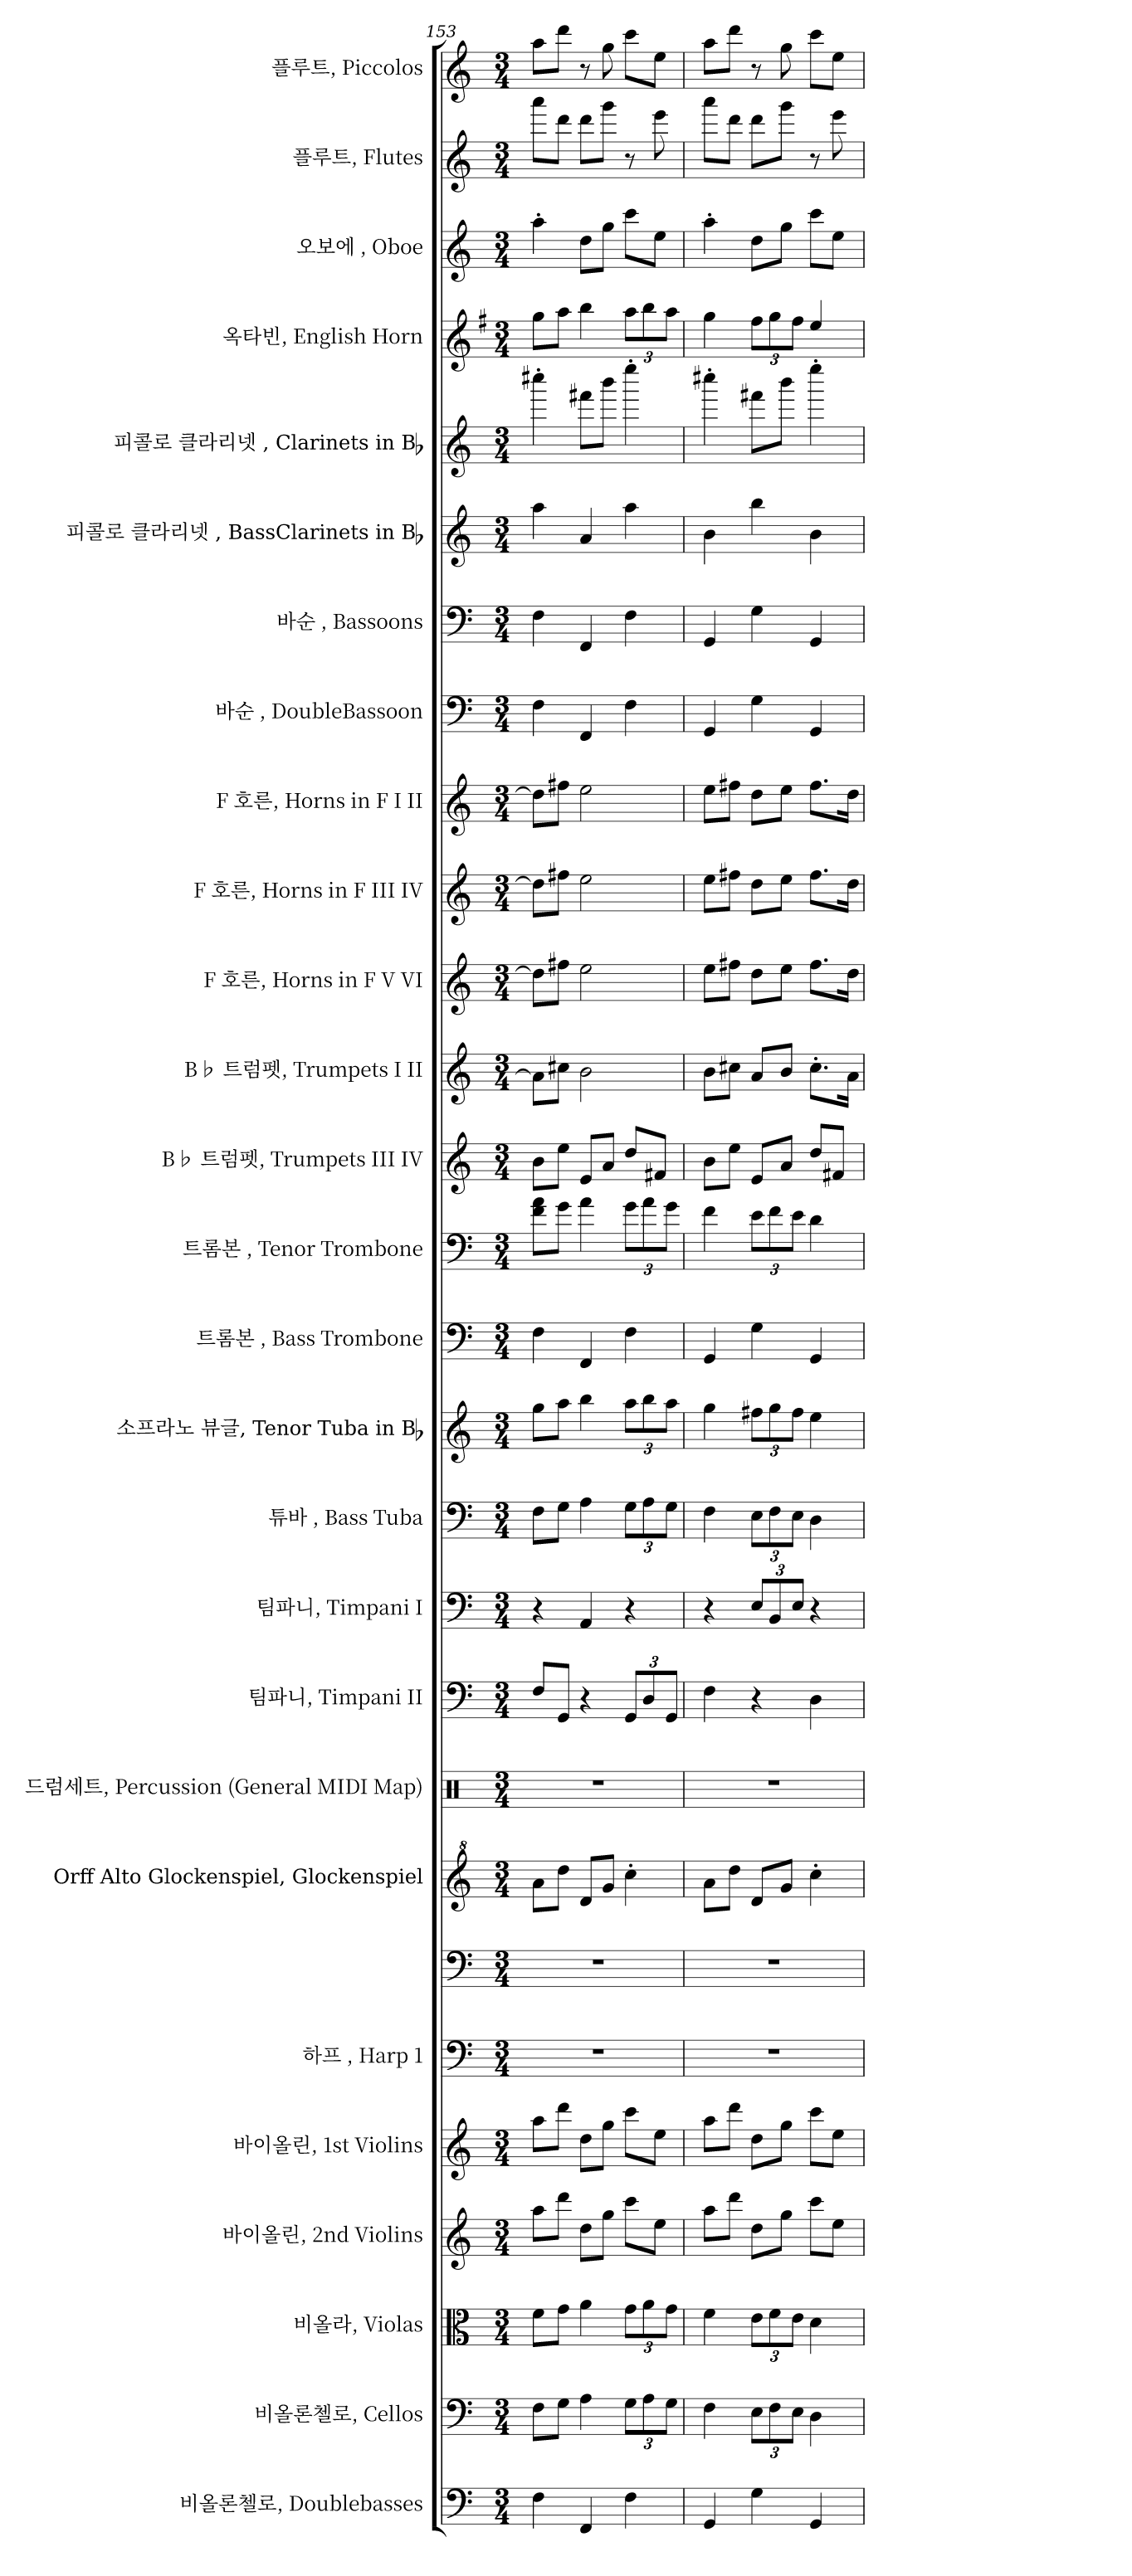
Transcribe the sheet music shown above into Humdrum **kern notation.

**kern	**kern	**kern	**kern	**kern	**kern	**kern	**kern	**kern	**kern	**kern	**kern	**kern	**kern	**kern	**kern	**kern	**kern	**kern	**kern	**kern	**kern	**kern	**kern	**kern	**kern	**kern	**kern
*part27	*part26	*part25	*part24	*part23	*part22	*part22	*part21	*part20	*part19	*part18	*part17	*part16	*part15	*part14	*part13	*part12	*part11	*part10	*part9	*part8	*part7	*part6	*part5	*part4	*part3	*part2	*part1
*staff28	*staff27	*staff26	*staff25	*staff24	*staff23	*staff22	*staff21	*staff20	*staff19	*staff18	*staff17	*staff16	*staff15	*staff14	*staff13	*staff12	*staff11	*staff10	*staff9	*staff8	*staff7	*staff6	*staff5	*staff4	*staff3	*staff2	*staff1
*I"비올론첼로, Doublebasses	*I"비올론첼로, Cellos	*I"비올라, Violas	*I"바이올린, 2nd Violins	*I"바이올린, 1st Violins	*I"하프 , Harp 1	*	*I"Orff Alto Glockenspiel, Glockenspiel	*I"드럼세트, Percussion (General MIDI Map)	*I"팀파니, Timpani II	*I"팀파니, Timpani I	*I"튜바 , Bass Tuba	*I"소프라노 뷰글, Tenor Tuba in Bb	*I"트롬본 , Bass Trombone	*I"트롬본 , Tenor Trombone	*I"B♭ 트럼펫, Trumpets III IV	*I"B♭ 트럼펫, Trumpets I II	*I"F 호른, Horns in F  V  VI	*I"F 호른, Horns in F III IV	*I"F 호른, Horns in F  I  II	*I"바순 , DoubleBassoon	*I"바순 , Bassoons	*I"피콜로 클라리넷 , BassClarinets in Bb	*I"피콜로 클라리넷 , Clarinets in Bb	*I"옥타빈, English Horn	*I"오보에 , Oboe	*I"플루트, Flutes	*I"플루트, Piccolos
*	*	*I'Vlas.	*I'Vlns.	*I'Vlns.	*I'Hrp.	*	*I'O. A. Glk.	*	*I'Timp.	*I'Timp.	*I'Tba.	*	*I'Tbn.	*I'Tbn.	*I'B♭ Tpt.	*I'B♭ Tpt.	*I'F Hn.	*I'F Hn.	*I'F Hn.	*	*I'Bsn.	*	*	*	*I'Ob.	*I'Fl.	*
*clefF4	*clefF4	*clefC3	*clefG2	*clefG2	*clefF4	*clefF4	*clefG^2	*clefX	*clefF4	*clefF4	*clefF4	*clefG2	*clefF4	*clefF4	*clefG2	*clefG2	*clefG2	*clefG2	*clefG2	*clefF4	*clefF4	*clefG2	*clefG2	*clefG2	*clefG2	*clefG2	*clefG2
*	*	*	*	*	*	*	*	*	*	*	*	*	*	*	*ITrd1c2	*ITrd1c2	*ITrd4c7	*ITrd4c7	*ITrd4c7	*	*	*ITrd-5c-8	*ITrd-5c-8	*ITrd4c7	*	*	*
*k[]	*k[]	*k[]	*k[]	*k[]	*k[]	*k[]	*k[]	*k[]	*k[]	*k[]	*k[]	*k[]	*k[]	*k[]	*k[b-e-]	*k[b-e-]	*k[b-]	*k[b-]	*k[b-]	*k[]	*k[]	*k[b-e-a-d-]	*k[b-e-a-d-]	*k[]	*k[]	*k[]	*k[]
*M3/4	*M3/4	*M3/4	*M3/4	*M3/4	*M3/4	*M3/4	*M3/4	*M3/4	*M3/4	*M3/4	*M3/4	*M3/4	*M3/4	*M3/4	*M3/4	*M3/4	*M3/4	*M3/4	*M3/4	*M3/4	*M3/4	*M3/4	*M3/4	*M3/4	*M3/4	*M3/4	*M3/4
=153	=153	=153	=153	=153	=153	=153	=153	=153	=153	=153	=153	=153	=153	=153	=153	=153	=153	=153	=153	=153	=153	=153	=153	=153	=153	=153	=153
4F\	8F\L	8f\L	8aa\L	8aa\L	2.r	2.r	8aa\L	2.r	8F/L	4r	8F\L	8gg\L	4F\	8f\ 8a\L	8a\L	8g\L]	8g\L]	8g\L]	8g\L]	4F\	4F\	4fff\	4aaaan'\	8cc\L	4aa'\	8aaa\L	8aa\L
.	8G\J	8g\J	8ddd\J	8ddd\J	.	.	8ddd\J	.	8GG/J	.	8G\J	8aa\J	.	8g\J	8dd\J	8bn\J	8bn\J	8bn\J	8bn\J	.	.	.	.	8dd\J	.	8ddd\J	8ddd\J
4FF/	4A\	4a\	8dd\L	8dd\L	.	.	8dd/L	.	4r	4AA/	4A\	4bb\	4FF/	4a\	8d/L	2a\	2a\	2a\	2a\	4FF/	4FF/	4ff/	8ddddn\L	4ee\	8dd\L	8ddd\L	8r
.	.	.	8gg\J	8gg\J	.	.	8gg/J	.	.	.	.	.	.	.	8g/J	.	.	.	.	.	.	.	8gggg\J	.	8gg\J	8ggg\J	8gg\
*	*Xbrackettup	*Xbrackettup	*	*	*	*	*	*	*Xbrackettup	*	*Xbrackettup	*Xbrackettup	*	*Xbrackettup	*	*	*	*	*	*	*	*	*	*Xbrackettup	*	*	*
4F\	12G\L	12g\L	8ccc\L	8ccc\L	.	.	4ccc'\	.	12GG/L	4r	12G\L	12aa\L	4F\	12g\L	8cc/L	.	.	.	.	4F\	4F\	4fff\	4ccccc'\	12dd\L	8ccc\L	8r	8ccc\L
.	12A\	12a\	.	.	.	.	.	.	12D/	.	12A\	12bb\	.	12a\	.	.	.	.	.	.	.	.	.	12ee\	.	.	.
.	.	.	8ee\J	8ee\J	.	.	.	.	.	.	.	.	.	.	8en/J	.	.	.	.	.	.	.	.	.	8ee\J	8eee\	8ee\J
.	12G\J	12g\J	.	.	.	.	.	.	12GG/J	.	12G\J	12aa\J	.	12g\J	.	.	.	.	.	.	.	.	.	12dd\J	.	.	.
!!LO:PB:g=z
=154	=154	=154	=154	=154	=154	=154	=154	=154	=154	=154	=154	=154	=154	=154	=154	=154	=154	=154	=154	=154	=154	=154	=154	=154	=154	=154	=154
4GG/	4F\	4f\	8aa\L	8aa\L	2.r	2.r	8aa\L	2.r	4F\	4r	4F\	4gg\	4GG/	4f\	8a\L	8a\L	8a\L	8a\L	8a\L	4GG/	4GG/	4gg\	4aaaan'\	4cc\	4aa'\	8aaa\L	8aa\L
.	.	.	8ddd\J	8ddd\J	.	.	8ddd\J	.	.	.	.	.	.	.	8dd\J	8bn\J	8bn\J	8bn\J	8bn\J	.	.	.	.	.	.	8ddd\J	8ddd\J
*	*	*	*	*	*	*	*	*	*	*Xbrackettup	*	*	*	*	*	*	*	*	*	*	*	*	*	*	*	*	*
4G\	12E\L	12e\L	8dd\L	8dd\L	.	.	8dd/L	.	4r	12E/L	12E\L	12ff#X\L	4G\	12e\L	8d/L	8g/L	8g\L	8g\L	8g\L	4G\	4G\	4ggg\	8ddddn\L	12b\L	8dd\L	8ddd\L	8r
.	12F\	12f\	.	.	.	.	.	.	.	12BB/	12F\	12gg\	.	12f\	.	.	.	.	.	.	.	.	.	12cc\	.	.	.
.	.	.	8gg\J	8gg\J	.	.	8gg/J	.	.	.	.	.	.	.	8g/J	8a/J	8a\J	8a\J	8a\J	.	.	.	8gggg\J	.	8gg\J	8ggg\J	8gg\
.	12E\J	12e\J	.	.	.	.	.	.	.	12E/J	12E\J	12ff#\J	.	12e\J	.	.	.	.	.	.	.	.	.	12b\J	.	.	.
4GG/	4D\	4d\	8ccc\L	8ccc\L	.	.	4ccc'\	.	4D\	4r	4D\	4ee\	4GG/	4d\	8cc/L	8.b'\L	8.b\L	8.b\L	8.b\L	4GG/	4GG/	4gg\	4ccccc'\	4a/	8ccc\L	8r	8ccc\L
.	.	.	8ee\J	8ee\J	.	.	.	.	.	.	.	.	.	.	8en/J	.	.	.	.	.	.	.	.	.	8ee\J	8eee\	8ee\J
.	.	.	.	.	.	.	.	.	.	.	.	.	.	.	.	16g\Jk	16g\Jk	16g\Jk	16g\Jk	.	.	.	.	.	.	.	.
=	=	=	=	=	=	=	=	=	=	=	=	=	=	=	=	=	=	=	=	=	=	=	=	=	=	=	=
*-	*-	*-	*-	*-	*-	*-	*-	*-	*-	*-	*-	*-	*-	*-	*-	*-	*-	*-	*-	*-	*-	*-	*-	*-	*-	*-	*-
